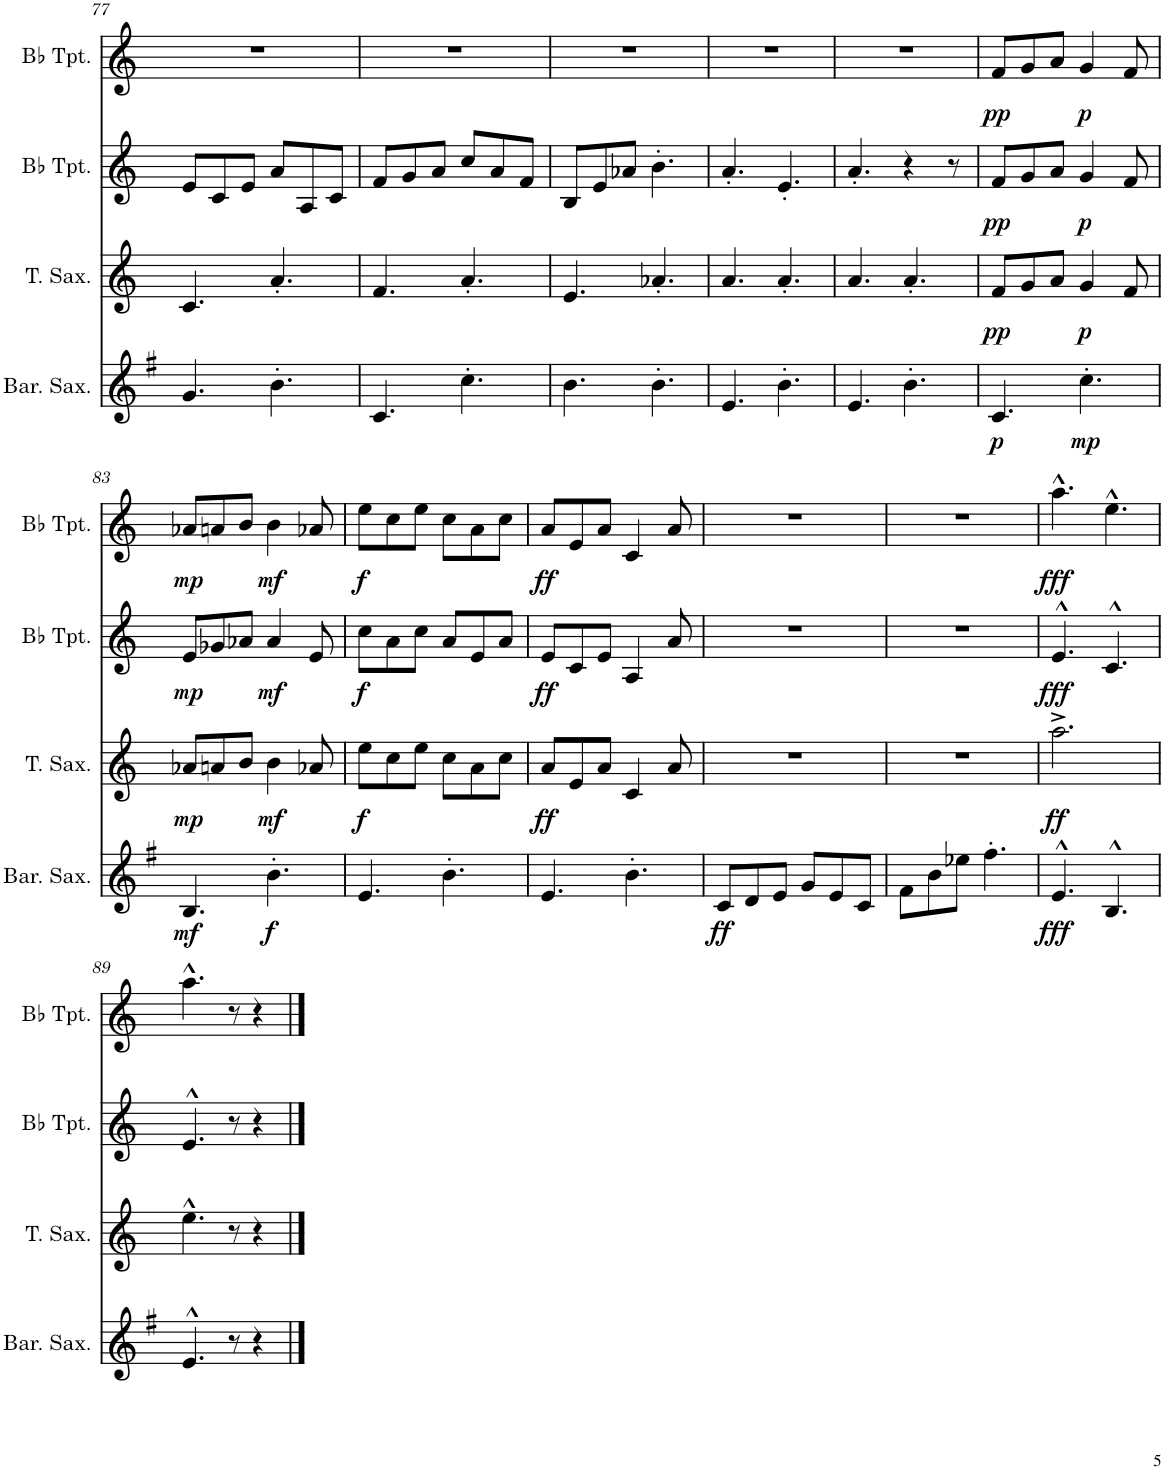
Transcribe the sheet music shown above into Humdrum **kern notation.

**kern	**dynam	**kern	**dynam	**kern	**dynam	**kern	**dynam
*part4	*part4	*part3	*part3	*part2	*part2	*part1	*part1
*staff4	*staff4	*staff3	*staff3	*staff2	*staff2	*staff1	*staff1
*I"Baritone Saxophone	*	*I"Tenor Saxophone	*	*I"Bb Trumpet	*	*I"Bb Trumpet	*
*I'Bar. Sax.	*	*I'T. Sax.	*	*I'Bb Tpt.	*	*I'Bb Tpt.	*
!!LO:PB:g=z
*clefG2	*	*clefG2	*	*clefG2	*	*clefG2	*
*Trd12c21	*	*Trd8c14	*	*Trd1c2	*	*Trd1c2	*
*k[f#]	*	*k[]	*	*k[]	*	*k[]	*
*M6/8	*	*M6/8	*	*M6/8	*	*M6/8	*
=77	=77	=77	=77	=77	=77	=77	=77
4.g/	.	4.c/	.	8e/L	.	2.r	.
.	.	.	.	8c/	.	.	.
.	.	.	.	8e/J	.	.	.
4.b'\	.	4.a'/	.	8a/L	.	.	.
.	.	.	.	8A/	.	.	.
.	.	.	.	8c/J	.	.	.
=78	=78	=78	=78	=78	=78	=78	=78
4.c/	.	4.f/	.	8f/L	.	2.r	.
.	.	.	.	8g/	.	.	.
.	.	.	.	8a/J	.	.	.
4.cc'\	.	4.a'/	.	8cc/L	.	.	.
.	.	.	.	8a/	.	.	.
.	.	.	.	8f/J	.	.	.
=79	=79	=79	=79	=79	=79	=79	=79
4.b\	.	4.e/	.	8B/L	.	2.r	.
.	.	.	.	8e/	.	.	.
.	.	.	.	8a-X/J	.	.	.
4.b'\	.	4.a-X'/	.	4.b'\	.	.	.
=80	=80	=80	=80	=80	=80	=80	=80
4.e/	.	4.a/	.	4.a'/	.	2.r	.
4.b'\	.	4.a'/	.	4.e'/	.	.	.
=81	=81	=81	=81	=81	=81	=81	=81
4.e/	.	4.a/	.	4.a'/	.	2.r	.
4.b'\	.	4.a'/	.	4r	.	.	.
.	.	.	.	8r	.	.	.
=82	=82	=82	=82	=82	=82	=82	=82
!	!LO:DY:b	!	!LO:DY:b	!	!LO:DY:b	!	!LO:DY:b
4.c/	p	8f/L	pp	8f/L	pp	8f/L	pp
.	.	8g/	.	8g/	.	8g/	.
.	.	8a/J	.	8a/J	.	8a/J	.
!	!LO:DY:b	!	!LO:DY:b	!	!LO:DY:b	!	!LO:DY:b
4.cc'\	mp	4g/	p	4g/	p	4g/	p
.	.	8f/	.	8f/	.	8f/	.
!!LO:LB:g=z
=83	=83	=83	=83	=83	=83	=83	=83
!	!LO:DY:b	!	!LO:DY:b	!	!LO:DY:b	!	!LO:DY:b
4.B/	mf	8a-X/L	mp	8e/L	mp	8a-X/L	mp
.	.	8an/	.	8g-X/	.	8an/	.
.	.	8b/J	.	8a-X/J	.	8b/J	.
!	!LO:DY:b	!	!LO:DY:b	!	!LO:DY:b	!	!LO:DY:b
4.b'\	f	4b\	mf	4a-/	mf	4b\	mf
.	.	8a-X/	.	8e/	.	8a-X/	.
=84	=84	=84	=84	=84	=84	=84	=84
!	!	!	!LO:DY:b	!	!LO:DY:b	!	!LO:DY:b
4.e/	.	8ee\L	f	8cc\L	f	8ee\L	f
.	.	8cc\	.	8a\	.	8cc\	.
.	.	8ee\J	.	8cc\J	.	8ee\J	.
4.b'\	.	8cc\L	.	8a/L	.	8cc\L	.
.	.	8a\	.	8e/	.	8a\	.
.	.	8cc\J	.	8a/J	.	8cc\J	.
=85	=85	=85	=85	=85	=85	=85	=85
!	!	!	!LO:DY:b	!	!LO:DY:b	!	!LO:DY:b
4.e/	.	8a/L	ff	8e/L	ff	8a/L	ff
.	.	8e/	.	8c/	.	8e/	.
.	.	8a/J	.	8e/J	.	8a/J	.
4.b'\	.	4c/	.	4A/	.	4c/	.
.	.	8a/	.	8a/	.	8a/	.
=86	=86	=86	=86	=86	=86	=86	=86
!	!LO:DY:b	!	!	!	!	!	!
8c/L	ff	2.r	.	2.r	.	2.r	.
8d/	.	.	.	.	.	.	.
8e/J	.	.	.	.	.	.	.
8g/L	.	.	.	.	.	.	.
8e/	.	.	.	.	.	.	.
8c/J	.	.	.	.	.	.	.
=87	=87	=87	=87	=87	=87	=87	=87
8f#\L	.	2.r	.	2.r	.	2.r	.
8b\	.	.	.	.	.	.	.
8ee-X\J	.	.	.	.	.	.	.
4.ff#'\	.	.	.	.	.	.	.
=88	=88	=88	=88	=88	=88	=88	=88
!	!LO:DY:b	!	!LO:DY:b	!	!LO:DY:b	!	!LO:DY:b
4.e^^/	fff	2.aa^\	ff	4.e^^/	fff	4.aa^^\	fff
4.B^^/	.	.	.	4.c^^/	.	4.ee^^\	.
!!LO:LB:g=z
=89	=89	=89	=89	=89	=89	=89	=89
4.e^^/	.	4.ee^^\	.	4.e^^/	.	4.aa^^\	.
8r	.	8r	.	8r	.	8r	.
4r	.	4r	.	4r	.	4r	.
==	==	==	==	==	==	==	==
*-	*-	*-	*-	*-	*-	*-	*-
